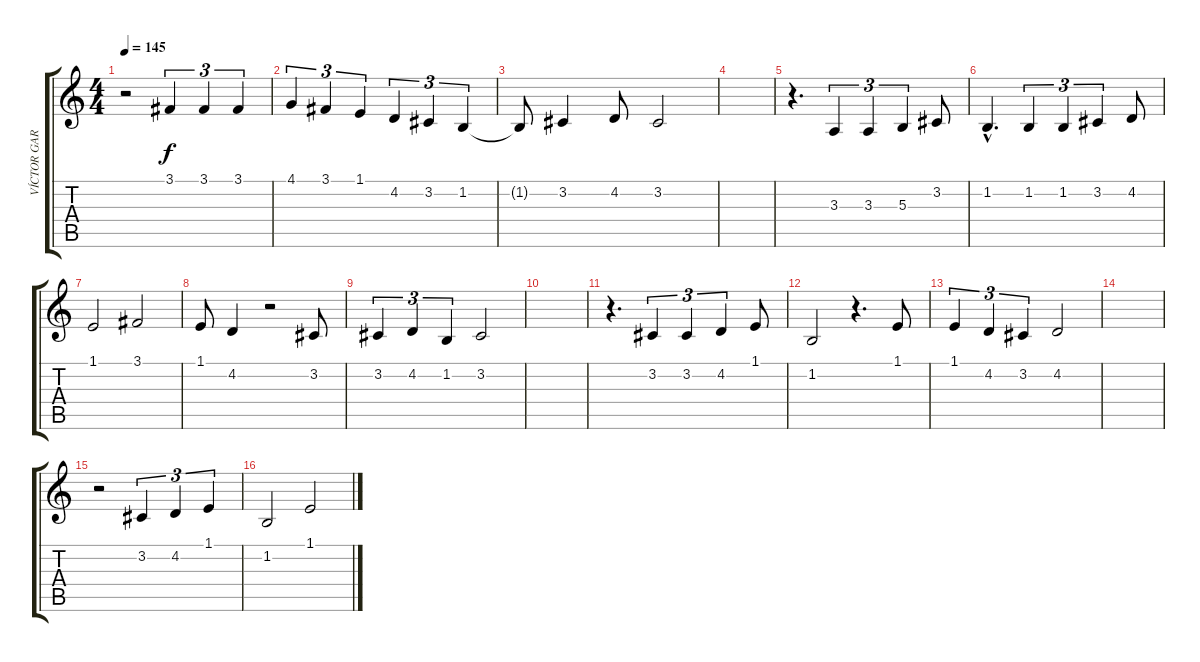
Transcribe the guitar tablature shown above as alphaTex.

\track ("VÍCTOR GARCÍA" "VÍCTOR GAR") {instrument clarinet}
\staff {score tabs}
\tuning (Eb4 Bb3 Gb3 Db3 Ab2 Eb2) {hide}
\ts (4 4)
\tempo 145
\clef g2
\ks c
r.2{dy f} 3.1.4{tu (3 2)} 3.1.4{tu (3 2)} 3.1.4{tu (3 2)} |
4.1.4{tu (3 2)} 3.1.4{tu (3 2)} 1.1.4{tu (3 2)} 4.2.4{tu (3 2)} 3.2.4{tu (3 2)} 1.2.4{tu (3 2)} |
1.2{t}.8 3.2.4 4.2.8 3.2.2 |
|
r.4{d} 3.3.4{tu (3 2)} 3.3.4{tu (3 2)} 5.3.4{tu (3 2)} 3.2.8 |
1.2{hac}.4{d} 1.2.4{tu (3 2)} 1.2.4{tu (3 2)} 3.2.4{tu (3 2)} 4.2.8 |
1.1.2 3.1.2 |
1.1.8 4.2.4 r.2 3.2.8 |
3.2.4{tu (3 2)} 4.2.4{tu (3 2)} 1.2.4{tu (3 2)} 3.2.2 |
|
r.4{d} 3.2.4{tu (3 2)} 3.2.4{tu (3 2)} 4.2.4{tu (3 2)} 1.1.8 |
1.2.2 r.4{d} 1.1.8 |
1.1.4{tu (3 2)} 4.2.4{tu (3 2)} 3.2.4{tu (3 2)} 4.2.2 |
|
r.2 3.2.4{tu (3 2)} 4.2.4{tu (3 2)} 1.1.4{tu (3 2)} |
1.2.2 1.1.2
